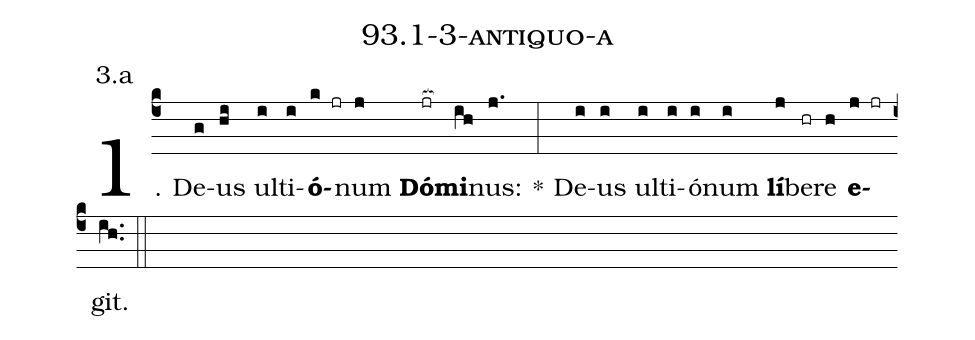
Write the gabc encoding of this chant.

name: 93.1-3-antiquo-a;
annotation: 3.a;
%%
(c4)1. De(g)us(hi) ul(i)ti(i)<b>ó</b>(k jr)num(j) <b>Dó</b>(jr[ocb:1{])<b>mi</b>(ih[ocb:0}])nus:(j.) *(:) De(i)us(i) ul(i)ti(i)ó(i)num(i) <b>lí</b>(j)be(hr)re(h) <b>e</b>(j jr)git.(ih..) (::)


%E(i) u(i) o(j) u(h) a(j) e.(ih..) (::)
